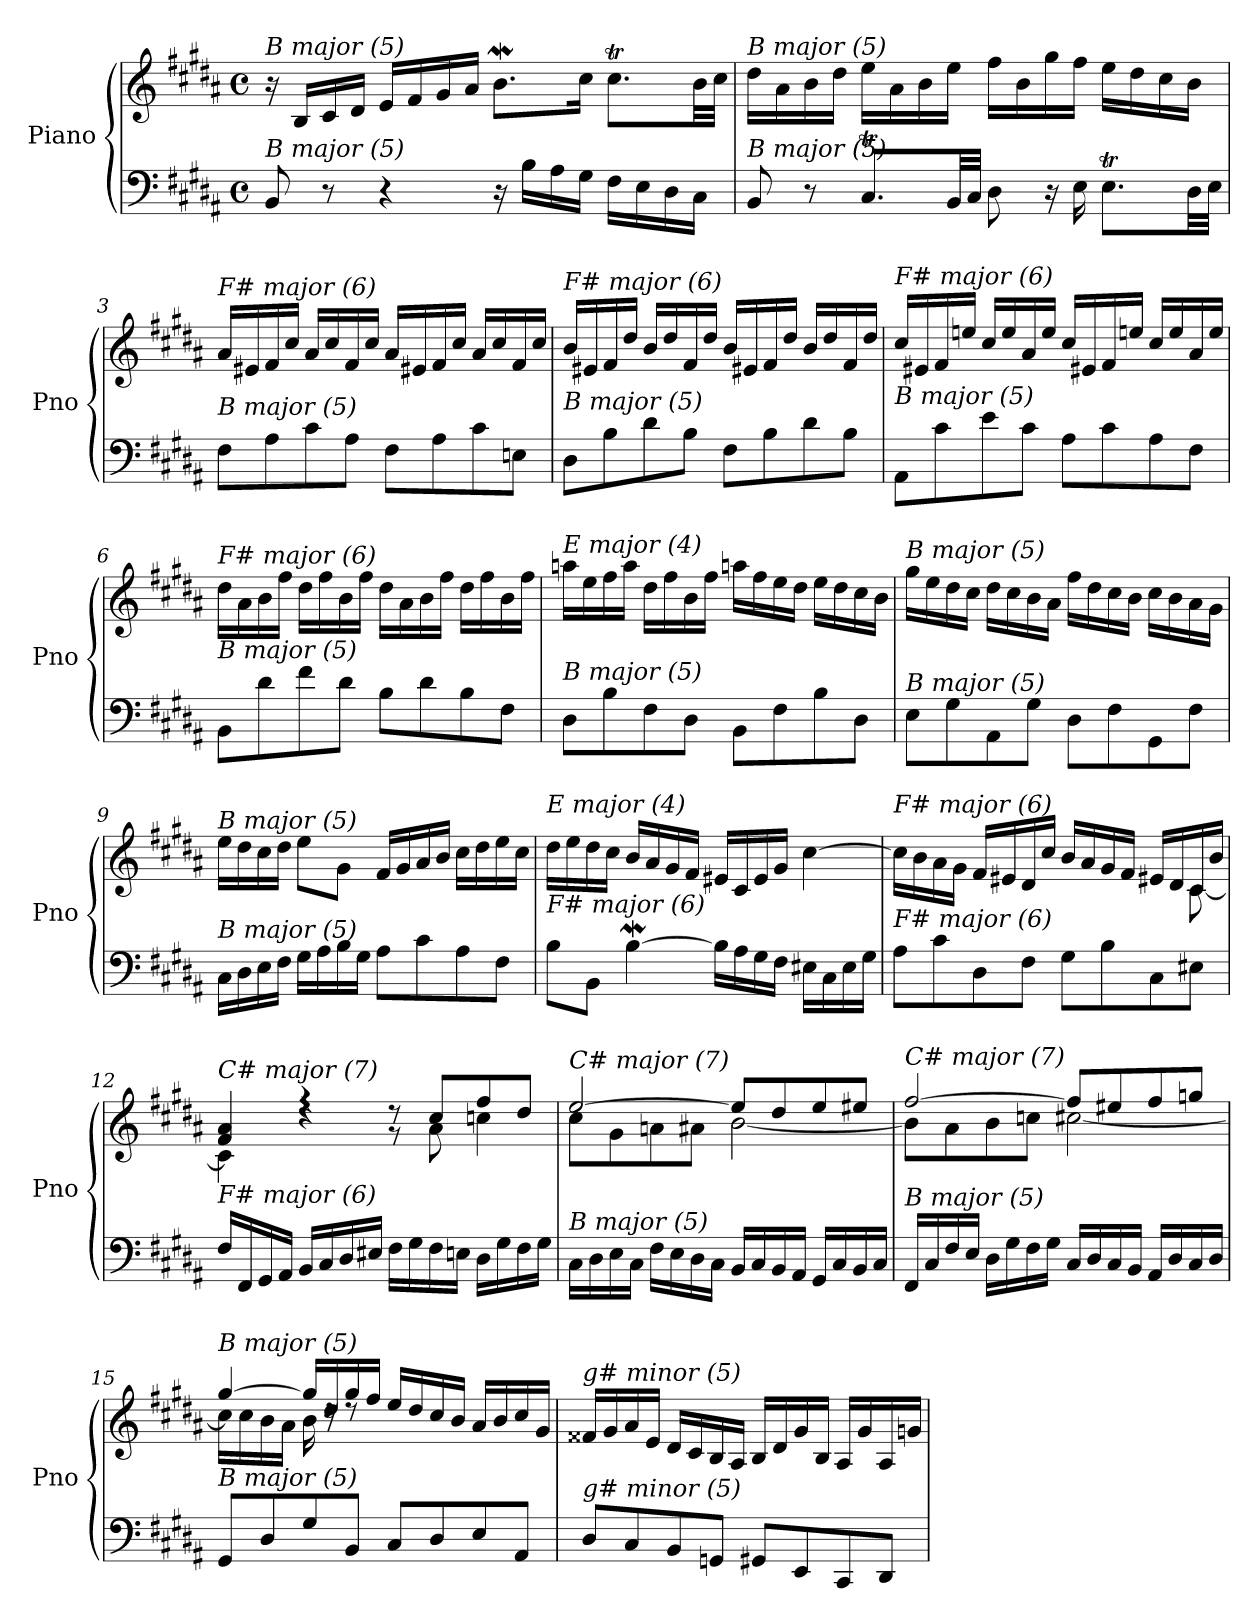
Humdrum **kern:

**kern	**kern
*part1	*part1
*staff2	*staff1
*I"Piano	*
*I'Pno	*
*clefF4	*clefG2
*k[f#c#g#d#a#]	*k[f#c#g#d#a#]
*M4/4	*M4/4
*met(c)	*met(c)
=1	=1
!	!LO:TX:i:t=B major (5)
!LO:TX:i:t=B major (5)	!
8BB/	16r
.	16B/LL
8r	16c#/
.	16d#/JJ
4r	16e/LL
.	16f#/
.	16g#/
.	16a#/JJ
16r	8.bw\L
16B\LL	.
16A#\	.
16G#\JJ	16cc#\Jk
16F#\LL	8.cc#T\L
16E\	.
16D#\	.
16C#\JJ	32b\LL
.	32cc#\JJJ
=2	=2
!	!LO:TX:i:t=B major (5)
!LO:TX:i:t=B major (5)	!
8BB/	16dd#\LL
.	16a#\
8r	16b\
.	16dd#\JJ
8.C#T/L	16ee\LL
.	16a#\
.	16b\
32BB/LL	16ee\JJ
32C#/JJJ	.
8D#\	16ff#\LL
.	16b\
16r	16gg#\
16E\	16ff#\JJ
8.ET\L	16ee\LL
.	16dd#\
.	16cc#\
32D#\LL	16b\JJ
32E\JJJ	.
=3	=3
!	!LO:TX:i:t=F# major (6)
!LO:TX:i:t=B major (5)	!
8F#\L	16a#/LL
.	16e#X/
8A#\	16f#/
.	16cc#/JJ
8c#\	16a#/LL
.	16cc#/
8A#\J	16f#/
.	16cc#/JJ
8F#\L	16a#/LL
.	16e#X/
8A#\	16f#/
.	16cc#/JJ
8c#\	16a#/LL
.	16cc#/
8En\J	16f#/
.	16cc#/JJ
!!LO:LB:g=z
=4	=4
!	!LO:TX:i:t=F# major (6)
!LO:TX:i:t=B major (5)	!
8D#\L	16b/LL
.	16e#X/
8B\	16f#/
.	16dd#/JJ
8d#\	16b/LL
.	16dd#/
8B\J	16f#/
.	16dd#/JJ
8F#\L	16b/LL
.	16e#X/
8B\	16f#/
.	16dd#/JJ
8d#\	16b/LL
.	16dd#/
8B\J	16f#/
.	16dd#/JJ
=5	=5
!	!LO:TX:i:t=F# major (6)
!LO:TX:i:t=B major (5)	!
8AA#/L	16cc#/LL
.	16e#X/
8c#\	16f#/
.	16een/JJ
8e\	16cc#/LL
.	16ee/
8c#\J	16a#/
.	16ee/JJ
8A#\L	16cc#/LL
.	16e#X/
8c#\	16f#/
.	16een/JJ
8A#\	16cc#/LL
.	16ee/
8F#\J	16a#/
.	16ee/JJ
=6	=6
!	!LO:TX:i:t=F# major (6)
!LO:TX:i:t=B major (5)	!
8BB\L	16dd#\LL
.	16a#\
8d#\	16b\
.	16ff#\JJ
8f#\	16dd#\LL
.	16ff#\
8d#\J	16b\
.	16ff#\JJ
8B\L	16dd#\LL
.	16a#\
8d#\	16b\
.	16ff#\JJ
8B\	16dd#\LL
.	16ff#\
8F#\J	16b\
.	16ff#\JJ
!!LO:LB:g=z
=7	=7
!	!LO:TX:i:t=E major (4)
!LO:TX:i:t=B major (5)	!
8D#\L	16aan\LL
.	16ee\
8B\	16ff#\
.	16aa\JJ
8F#\	16dd#\LL
.	16ff#\
8D#\J	16b\
.	16ff#\JJ
8BB\L	16aan\LL
.	16ff#\
8F#\	16ee\
.	16dd#\JJ
8B\	16ee\LL
.	16dd#\
8D#\J	16cc#\
.	16b\JJ
=8	=8
!	!LO:TX:i:t=B major (5)
!LO:TX:i:t=B major (5)	!
8E\L	16gg#\LL
.	16ee\
8G#\	16dd#\
.	16cc#\JJ
8AA#\	16dd#\LL
.	16cc#\
8G#\J	16b\
.	16a#\JJ
8D#\L	16ff#\LL
.	16dd#\
8F#\	16cc#\
.	16b\JJ
8GG#\	16cc#\LL
.	16b\
8F#\J	16a#\
.	16g#\JJ
=9	=9
!	!LO:TX:i:t=B major (5)
!LO:TX:i:t=B major (5)	!
16C#\LL	16ee\LL
16D#\	16dd#\
16E\	16cc#\
16F#\JJ	16dd#\JJ
16G#\LL	8ee\L
16A#\	.
16B\	8g#\J
16G#\JJ	.
8A#\L	16f#/LL
.	16g#/
8c#\	16a#/
.	16b/JJ
8A#\	16cc#\LL
.	16dd#\
8F#\J	16ee\
.	16cc#\JJ
!!LO:LB:g=z
=10	=10
!	!LO:TX:i:t=E major (4)
!LO:TX:i:t=F# major (6)	!
8B\L	16dd#\LL
.	16ee\
8BB\J	16dd#\
.	16cc#\JJ
[4Bw\	16b/LL
.	16a#/
.	16g#/
.	16f#/JJ
16B\LL]	16e#X/LL
16A#\	16c#/
16G#\	16e#/
16F#\JJ	16g#/JJ
16E#X\LL	[4cc#\
16C#\	.
16E#\	.
16G#\JJ	.
=11	=11
*^	*^
!	!	!LO:TX:i:t=F# major (6)	!
!LO:TX:i:t=F# major (6)	!	!	!
2..ryy	8A#\L	16cc#\LL]	2..ryy
.	.	16b\	.
.	8c#\	16a#\	.
.	.	16g#\JJ	.
.	8D#\	16f#/LL	.
.	.	16e#X/	.
.	8F#\J	16d#/	.
.	.	16cc#/JJ	.
.	8G#\L	16b/LL	.
.	.	16a#/	.
.	8B\	16g#/	.
.	.	16f#/JJ	.
.	8C#\	16e#X/LL	.
.	.	16d#/	.
8ryy	8E#X\J	16c#/	[8c#\
.	.	16b/JJ	.
*v	*v	*	*
=12	=12	=12
!	!LO:TX:i:t=C# major (7)	!
!LO:TX:i:t=F# major (6)	!	!
16F#/LL	4f#/ 4a#/	4c#\]
16FF#/	.	.
16GG#/	.	.
16AA#/JJ	.	.
16BB/LL	4r	4rdd
16C#/	.	.
16D#/	.	.
16E#X/JJ	.	.
16F#\LL	8rg	8rdd
16G#\	.	.
16F#\	8cc#/L	8a#\
16En\JJ	.	.
16D#\LL	8ff#/	4ccni\
16G#\	.	.
16F#\	8dd#/J	.
16G#\JJ	.	.
!!LO:LB:g=z	!!
=13	=13	=13
!	!LO:TX:i:t=C# major (7)	!
!LO:TX:i:t=B major (5)	!	!
16C#\LL	[2ee/	8cc#\L
16D#\	.	.
16E\	.	8g#\
16C#\JJ	.	.
16F#\LL	.	8an\
16E\	.	.
16D#\	.	8a#X\J
16C#\JJ	.	.
16BB/LL	8ee/L]	[2b\
16C#/	.	.
16BB/	8dd#/	.
16AA#/JJ	.	.
16GG#/LL	8ee/	.
16C#/	.	.
16BB/	8ee#X/J	.
16C#/JJ	.	.
=14	=14	=14
!	!LO:TX:i:t=C# major (7)	!
!LO:TX:i:t=B major (5)	!	!
16FF#/LL	[2ff#/	8b\L]
16C#/	.	.
16F#/	.	8a#\
16E/JJ	.	.
16D#\LL	.	8b\
16G#\	.	.
16F#\	.	8ccni\J
16G#\JJ	.	.
16C#/LL	8ff#/L]	[2cc#\
16D#/	.	.
16C#/	8ee#X/	.
16BB/JJ	.	.
16AA#/LL	8ff#/	.
16D#/	.	.
16C#/	8ggni/J	.
16D#/JJ	.	.
=15	=15	=15
*^	*	*
!	!	!LO:TX:i:t=B major (5)	!
!LO:TX:i:t=B major (5)	!	!	!
2ryy	8GG#/L	[4gg#/	16cc#\LL]
.	.	.	16cc#\
.	8D#/	.	16b\
.	.	.	16a#\JJ
.	8G#/	16gg#/LL]	16b\
.	.	16dd#/	16rdd
.	8BB/J	16gg#/	8rdd
.	.	16ff#/JJ	.
2ryy	8C#/L	16ee/LL	2ryy
.	.	16dd#/	.
.	8D#/	16cc#/	.
.	.	16b/JJ	.
.	8E/	16a#/LL	.
.	.	16b/	.
.	8AA#/J	16cc#/	.
.	.	16g#/JJ	.
*v	*v	*	*
*	*v	*v
!!LO:PB:g=z
=16	=16
!	!LO:TX:i:t=g# minor (5)
!LO:TX:i:t=g# minor (5)	!
8D#/L	16f##Xj/LL
.	16g#/
8C#/	16a#/
.	16e/JJ
8BB/	16d#/LL
.	16c#/
8GGni/J	16B/
.	16A#/JJ
8GG#/L	16B/LL
.	16d#/
8EE/	16g#/
.	16B/JJ
8CC#/	16A#/LL
.	16g#/
8DD#/J	16A#/
.	16gni/JJ
=	=
*-	*-
